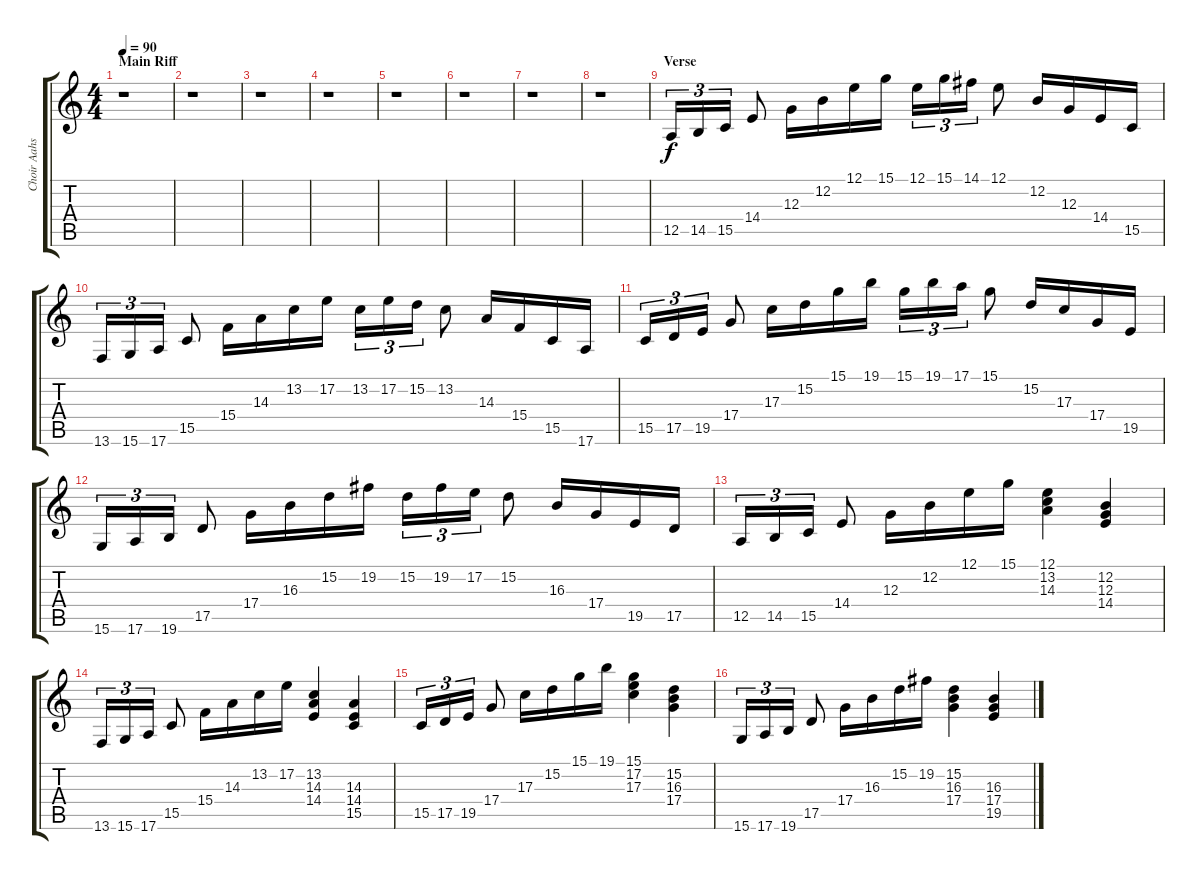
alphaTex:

\track ("Choir Aahs/Harpsichord" "Choir Aahs") {instrument harpsichord}
\staff {score tabs}
\tuning (E4 B3 G3 D3 A2 E2) {hide}
\ts (4 4)
\section ("" "Main Riff")
\tempo 90
\clef g2
\ks c
r.1{dy f} |
r.1 |
r.1 |
r.1 |
r.1 |
r.1 |
r.1 |
r.1 |
\section ("" "Verse")
12.5.16{tu (3 2) instrument harpsichord} 14.5.16{tu (3 2)} 15.5.16{tu (3 2)} 14.4.8 12.3.16 12.2.16 12.1.16 15.1.16 12.1.16{tu (3 2)} 15.1.16{tu (3 2)} 14.1.16{tu (3 2)} 12.1.8 12.2.16 12.3.16 14.4.16 15.5.16 |
13.6.16{tu (3 2)} 15.6.16{tu (3 2)} 17.6.16{tu (3 2)} 15.5.8 15.4.16 14.3.16 13.2.16 17.2.16 13.2.16{tu (3 2)} 17.2.16{tu (3 2)} 15.2.16{tu (3 2)} 13.2.8 14.3.16 15.4.16 15.5.16 17.6.16 |
15.5.16{tu (3 2)} 17.5.16{tu (3 2)} 19.5.16{tu (3 2)} 17.4.8 17.3.16 15.2.16 15.1.16 19.1.16 15.1.16{tu (3 2)} 19.1.16{tu (3 2)} 17.1.16{tu (3 2)} 15.1.8 15.2.16 17.3.16 17.4.16 19.5.16 |
15.6.16{tu (3 2)} 17.6.16{tu (3 2)} 19.6.16{tu (3 2)} 17.5.8 17.4.16 16.3.16 15.2.16 19.2.16 15.2.16{tu (3 2)} 19.2.16{tu (3 2)} 17.2.16{tu (3 2)} 15.2.8 16.3.16 17.4.16 19.5.16 17.5.16 |
12.5.16{tu (3 2)} 14.5.16{tu (3 2)} 15.5.16{tu (3 2)} 14.4.8 12.3.16 12.2.16 12.1.16 15.1.16 (12.1 13.2 14.3).4 (12.2 12.3 14.4).4 |
13.6.16{tu (3 2)} 15.6.16{tu (3 2)} 17.6.16{tu (3 2)} 15.5.8 15.4.16 14.3.16 13.2.16 17.2.16 (13.2 14.3 14.4).4 (14.3 14.4 15.5).4 |
15.5.16{tu (3 2)} 17.5.16{tu (3 2)} 19.5.16{tu (3 2)} 17.4.8 17.3.16 15.2.16 15.1.16 19.1.16 (15.1 17.2 17.3).4 (15.2 16.3 17.4).4 |
15.6.16{tu (3 2)} 17.6.16{tu (3 2)} 19.6.16{tu (3 2)} 17.5.8 17.4.16 16.3.16 15.2.16 19.2.16 (15.2 16.3 17.4).4 (16.3 17.4 19.5).4
